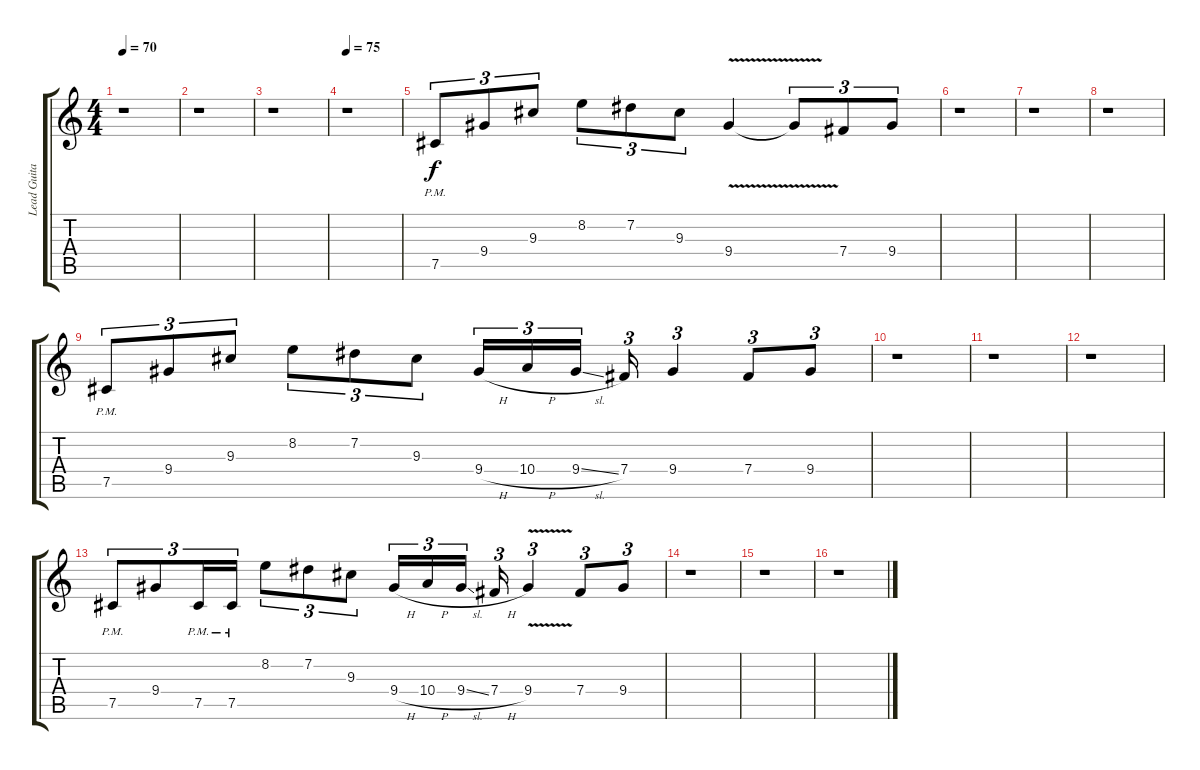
\track ("Lead Guitar 1 (Distortion)" "Lead Guita") {instrument overdrivenguitar}
\staff {score tabs}
\tuning (Db4 Ab3 E3 B2 Gb2 Db2) {hide}
\ts (4 4)
\tempo 70
\clef g2
\ks c
r.1{dy f} |
r.1 |
r.1 |
\tempo 75
r.1 |
7.5{pm}.8{tu (3 2)} 9.4.8{tu (3 2)} 9.3.8{tu (3 2)} 8.2.8{tu (3 2)} 7.2.8{tu (3 2)} 9.3.8{tu (3 2)} 9.4{v}.4 9.4{t}.8{tu (3 2)} 7.4.8{tu (3 2)} 9.4.8{tu (3 2)} |
r.1 |
r.1 |
r.1 |
7.5{pm}.8{tu (3 2)} 9.4.8{tu (3 2)} 9.3.8{tu (3 2)} 8.2.8{tu (3 2)} 7.2.8{tu (3 2)} 9.3.8{tu (3 2)} 9.4{h}.16{tu (3 2)} 10.4{h}.16{tu (3 2)} 9.4{sl}.16{tu (3 2)} 7.4.16{tu (3 2)} 9.4.4{tu (3 2)} 7.4.8{tu (3 2)} 9.4.8{tu (3 2)} |
r.1 |
r.1 |
r.1 |
7.5{pm}.8{tu (3 2)} 9.4.8{tu (3 2)} 7.5{pm}.16{tu (3 2)} 7.5{pm}.16{tu (3 2)} 8.2.8{tu (3 2)} 7.2.8{tu (3 2)} 9.3.8{tu (3 2)} 9.4{h}.16{tu (3 2)} 10.4{h}.16{tu (3 2)} 9.4{sl}.16{tu (3 2)} 7.4{h}.16{tu (3 2)} 9.4{v}.4{tu (3 2)} 7.4.8{tu (3 2)} 9.4.8{tu (3 2)} |
r.1 |
r.1 |
r.1
